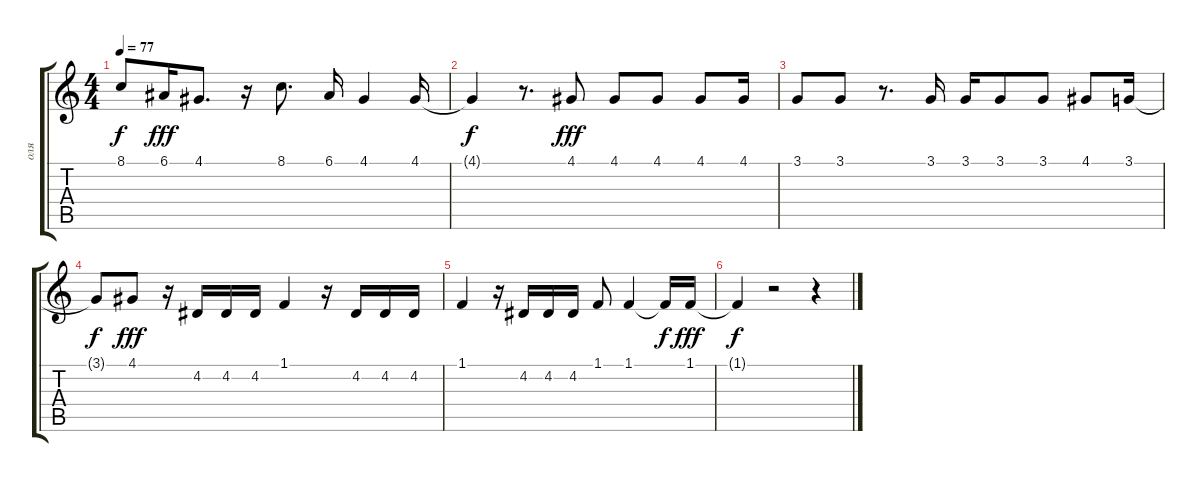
\track ("оля" "оля") {instrument altosax}
\staff {score tabs}
\tuning (E4 B3 G3 D3 A2 E2) {hide}
\ts (4 4)
\tempo 77
\clef g2
\ks c
8.1{t}.8{dy f} 6.1.16{dy fff} 4.1.8{d} r.16 8.1.8{d} 6.1.16 4.1.4 4.1.16 |
4.1{t}.4{dy f} r.8{d} 4.1.8{dy fff} 4.1.8 4.1.8 4.1.8 4.1.16 |
3.1.8 3.1.8 r.8{d} 3.1.16 3.1.16 3.1.8 3.1.8 4.1.8 3.1.16 |
3.1{t}.8{dy f} 4.1.8{dy fff} r.16 4.2.16 4.2.16 4.2.16 1.1.4 r.16 4.2.16 4.2.16 4.2.16 |
1.1.4 r.16 4.2.16 4.2.16 4.2.16 1.1.8 1.1.4 1.1{t}.16{dy f} 1.1.16{dy fff} |
1.1{t}.4{dy f} r.2 r.4
